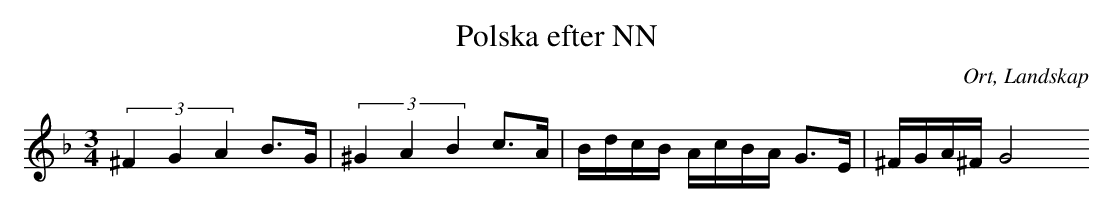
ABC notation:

X:1
T:Polska efter NN
O:Ort, Landskap
M:3/4
L:1/8
K:Dm
(3^F2G2A2 B>G|(3^G2A2B2 c>A|B/d/c/B/ A/c/B/A/ G>E|^F/G/A/^F/ G4
